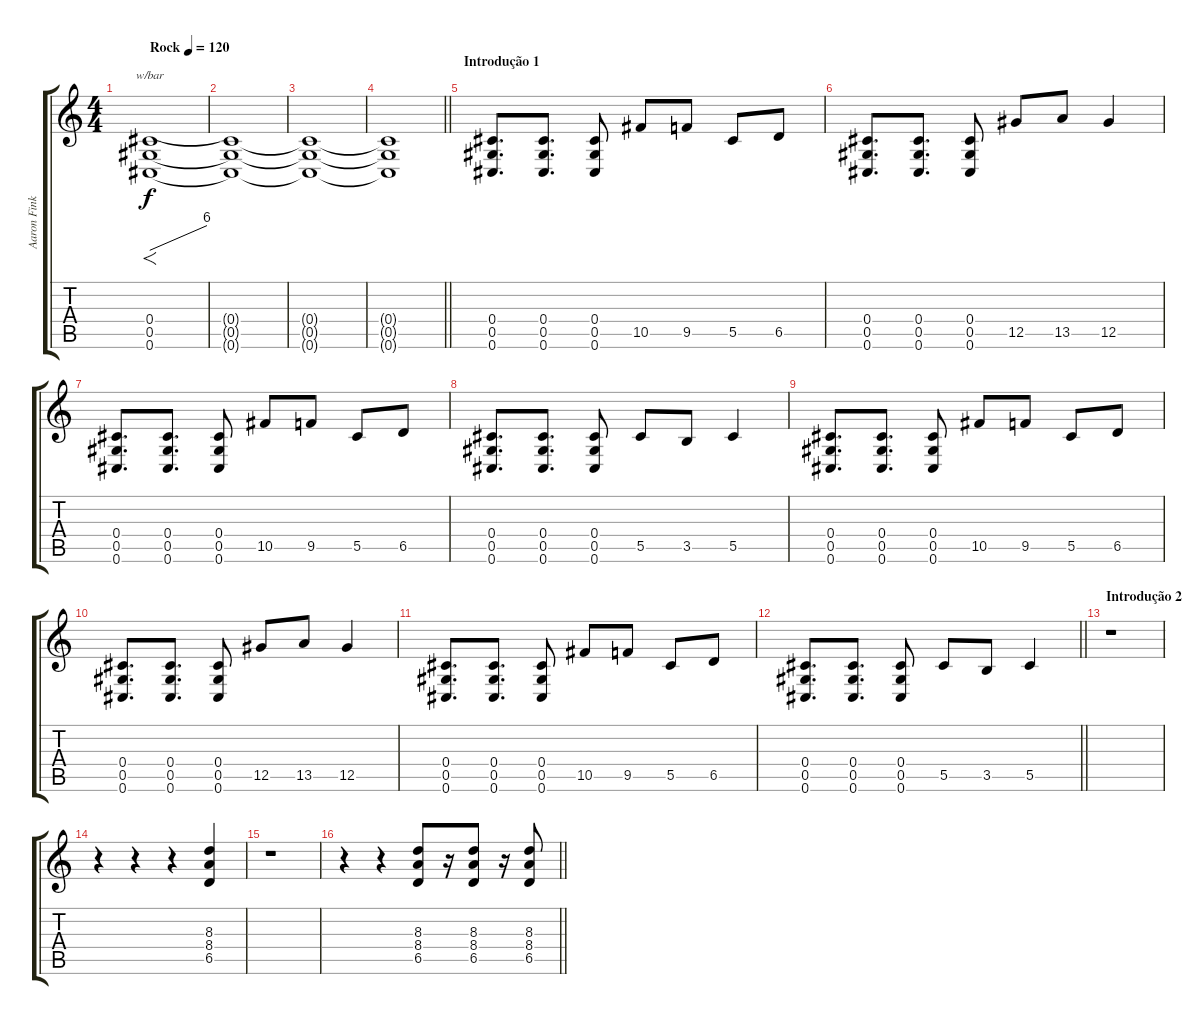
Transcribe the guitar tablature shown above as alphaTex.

\track ("Aaron Fink" "Aaron Fink") {instrument distortionguitar}
\staff {score tabs}
\tuning (Eb4 Bb3 Gb3 Db3 Ab2 Db2) {hide}
\ts (4 4)
\tempo (120 "Rock")
\clef g2
\ks c
(0.4 0.5 0.6).1{f tbe (dive default 0 0 60 24) dy f instrument distortionguitar} |
(0.4{t} 0.5{t} 0.6{t}).1 |
(0.4{t} 0.5{t} 0.6{t}).1 |
\barLineRight lightlight
(0.4{t} 0.5{t} 0.6{t}).1 |
\section ("" "Introdução 1")
(0.4 0.5 0.6).8{d} (0.4 0.5 0.6).8{d} (0.4 0.5 0.6).8 10.5.8 9.5.8 5.5.8 6.5.8 |
(0.4 0.5 0.6).8{d} (0.4 0.5 0.6).8{d} (0.4 0.5 0.6).8 12.5.8 13.5.8 12.5.4 |
(0.4 0.5 0.6).8{d} (0.4 0.5 0.6).8{d} (0.4 0.5 0.6).8 10.5.8 9.5.8 5.5.8 6.5.8 |
(0.4 0.5 0.6).8{d} (0.4 0.5 0.6).8{d} (0.4 0.5 0.6).8 5.5.8 3.5.8 5.5.4 |
(0.4 0.5 0.6).8{d} (0.4 0.5 0.6).8{d} (0.4 0.5 0.6).8 10.5.8 9.5.8 5.5.8 6.5.8 |
(0.4 0.5 0.6).8{d} (0.4 0.5 0.6).8{d} (0.4 0.5 0.6).8 12.5.8 13.5.8 12.5.4 |
(0.4 0.5 0.6).8{d} (0.4 0.5 0.6).8{d} (0.4 0.5 0.6).8 10.5.8 9.5.8 5.5.8 6.5.8 |
\barLineRight lightlight
(0.4 0.5 0.6).8{d} (0.4 0.5 0.6).8{d} (0.4 0.5 0.6).8 5.5.8 3.5.8 5.5.4 |
\section ("" "Introdução 2")
r.1 |
r.4 r.4 r.4 (8.3 8.4 6.5).4 |
r.1 |
\barLineRight lightlight
r.4 r.4 (8.3 8.4 6.5).8 r.16 (8.3 8.4 6.5).8 r.16 (8.3 8.4 6.5).8
